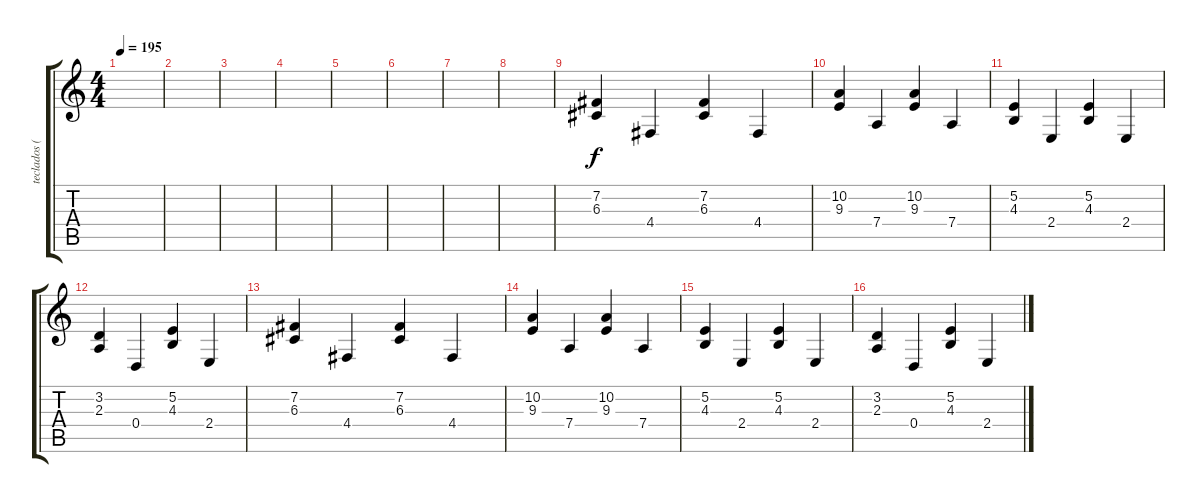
\track ("teclados (strings)" "teclados (") {instrument synthstrings1}
\staff {score tabs}
\tuning (E4 B3 G3 D3 A2 E2) {hide}
\ts (4 4)
\tempo 195
\clef g2
\ks c
|
|
|
|
|
|
|
|
(7.2 6.3).4{volume 13 instrument recorder} 4.4.4 (7.2 6.3).4 4.4.4 |
(10.2 9.3).4 7.4.4 (10.2 9.3).4 7.4.4 |
(5.2 4.3).4 2.4.4 (5.2 4.3).4 2.4.4 |
(3.2 2.3).4 0.4.4 (5.2 4.3).4 2.4.4 |
(7.2 6.3).4 4.4.4 (7.2 6.3).4 4.4.4 |
(10.2 9.3).4 7.4.4 (10.2 9.3).4 7.4.4 |
(5.2 4.3).4 2.4.4 (5.2 4.3).4 2.4.4 |
(3.2 2.3).4 0.4.4 (5.2 4.3).4 2.4.4
